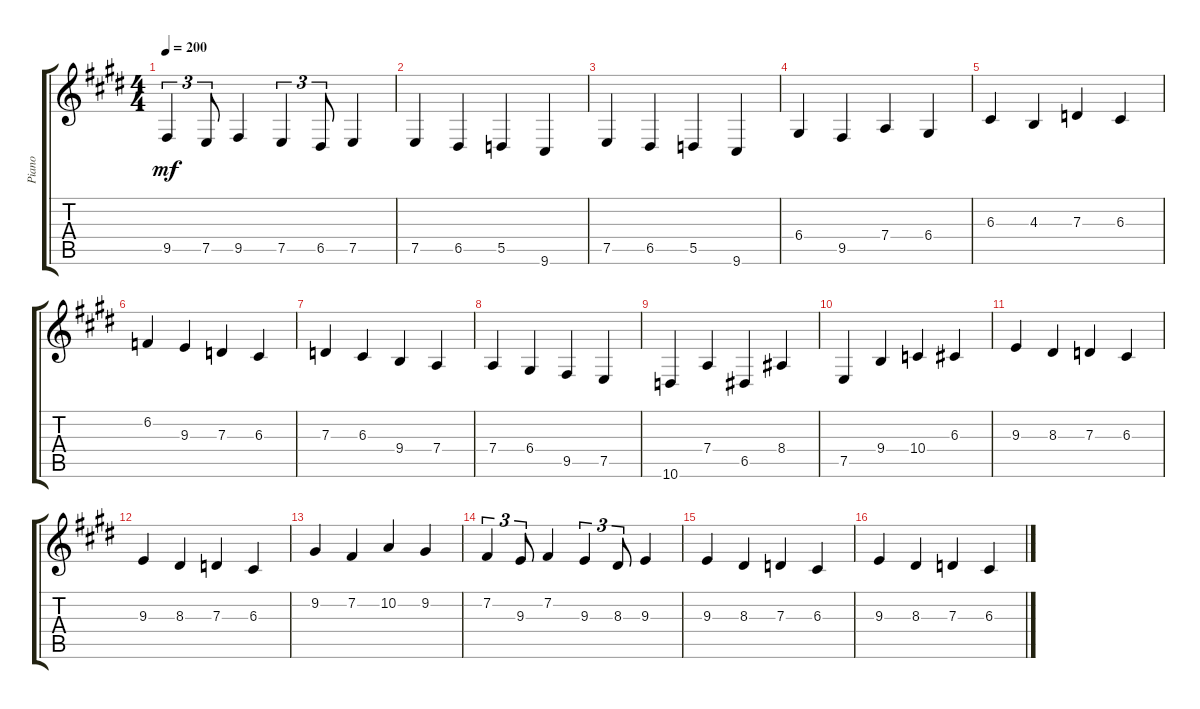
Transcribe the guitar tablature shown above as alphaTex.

\track ("Piano" "Piano") {instrument acousticgrandpiano}
\staff {score tabs}
\tuning (E4 B3 G3 D3 A2 E2) {hide}
\ts (4 4)
\tempo 200
\clef g2
\ks e
9.5.4{tu (3 2) dy mf} 7.5.8{tu (3 2)} 9.5.4 7.5.4{tu (3 2)} 6.5.8{tu (3 2)} 7.5.4 |
7.5.4 6.5.4 5.5.4 9.6.4 |
7.5.4 6.5.4 5.5.4 9.6.4 |
6.4.4 9.5.4 7.4.4 6.4.4 |
6.3.4 4.3.4 7.3.4 6.3.4 |
6.2.4 9.3.4 7.3.4 6.3.4 |
7.3.4 6.3.4 9.4.4 7.4.4 |
7.4.4 6.4.4 9.5.4 7.5.4 |
10.6.4 7.4.4 6.5.4 8.4.4 |
7.5.4 9.4.4 10.4.4 6.3.4 |
9.3.4 8.3.4 7.3.4 6.3.4 |
9.3.4 8.3.4 7.3.4 6.3.4 |
9.2.4 7.2.4 10.2.4 9.2.4 |
7.2.4{tu (3 2)} 9.3.8{tu (3 2)} 7.2.4 9.3.4{tu (3 2)} 8.3.8{tu (3 2)} 9.3.4 |
9.3.4 8.3.4 7.3.4 6.3.4 |
9.3.4 8.3.4 7.3.4 6.3.4
